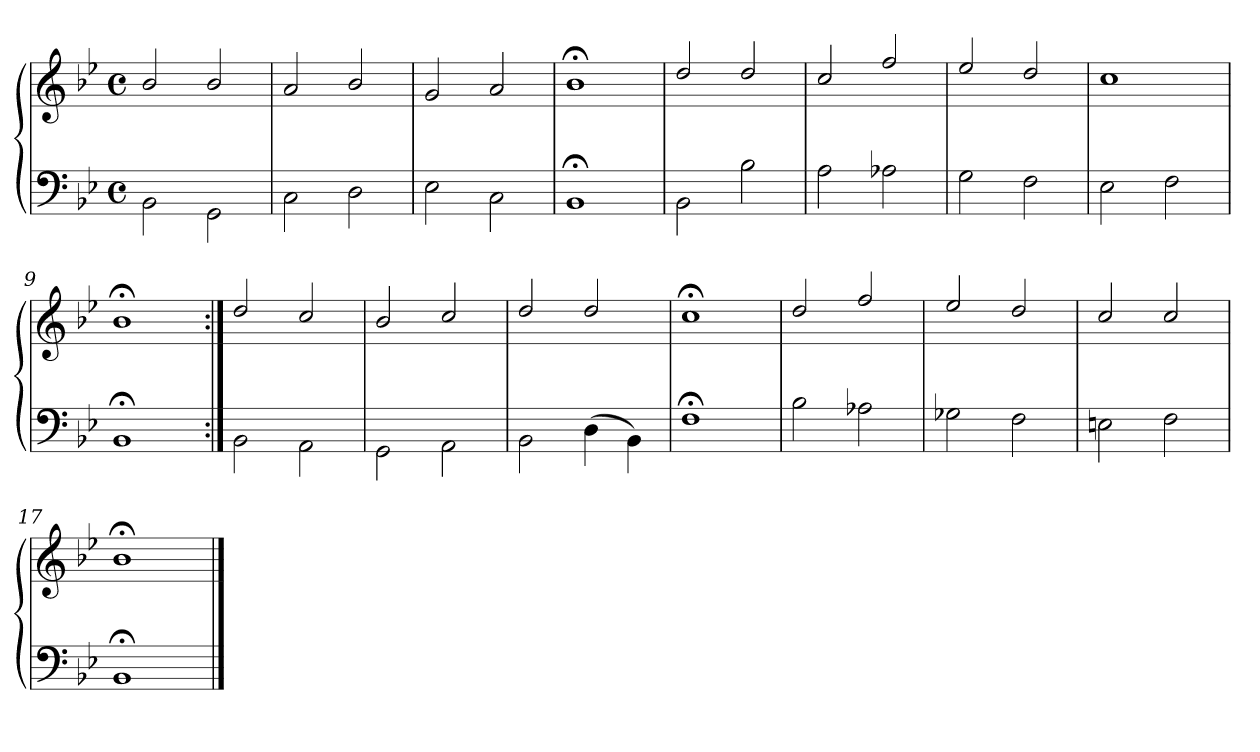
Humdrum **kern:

**kern	**kern
*part1	*part1
*staff2	*staff1
*clefF4	*clefG2
*k[b-e-]	*k[b-e-]
*M4/4	*M4/4
*met(c)	*met(c)
=1	=1
2BB-\	2b-/
2GG\	2b-/
=2	=2
2C\	2a/
2D\	2b-/
=3	=3
2E-\	2g/
2C\	2a/
=4	=4
1BB-;\	1b-;</
=5	=5
2BB-\	2dd/
2B-\	2dd/
=6	=6
2A\	2cc/
2A-X\	2ff/
=7	=7
2G\	2ee-/
2F\	2dd/
=8	=8
2E-\	1cc/
2F\	.
=9	=9
1BB-;\	1b-;</
!!LO:LB:g=z
=10:|!	=10:|!
2BB-\	2dd/
2AA\	2cc/
=11	=11
2GG\	2b-/
2AA\	2cc/
=12	=12
2BB-\	2dd/
(4D\	2dd/
4BB-\)	.
=13	=13
1F;\	1cc;</
=14	=14
2B-\	2dd/
2A-X\	2ff/
=15	=15
2G-X\	2ee-/
2F\	2dd/
=16	=16
2En\	2cc/
2F\	2cc/
=17	=17
1BB-;\	1b-;</
==	==
*-	*-
